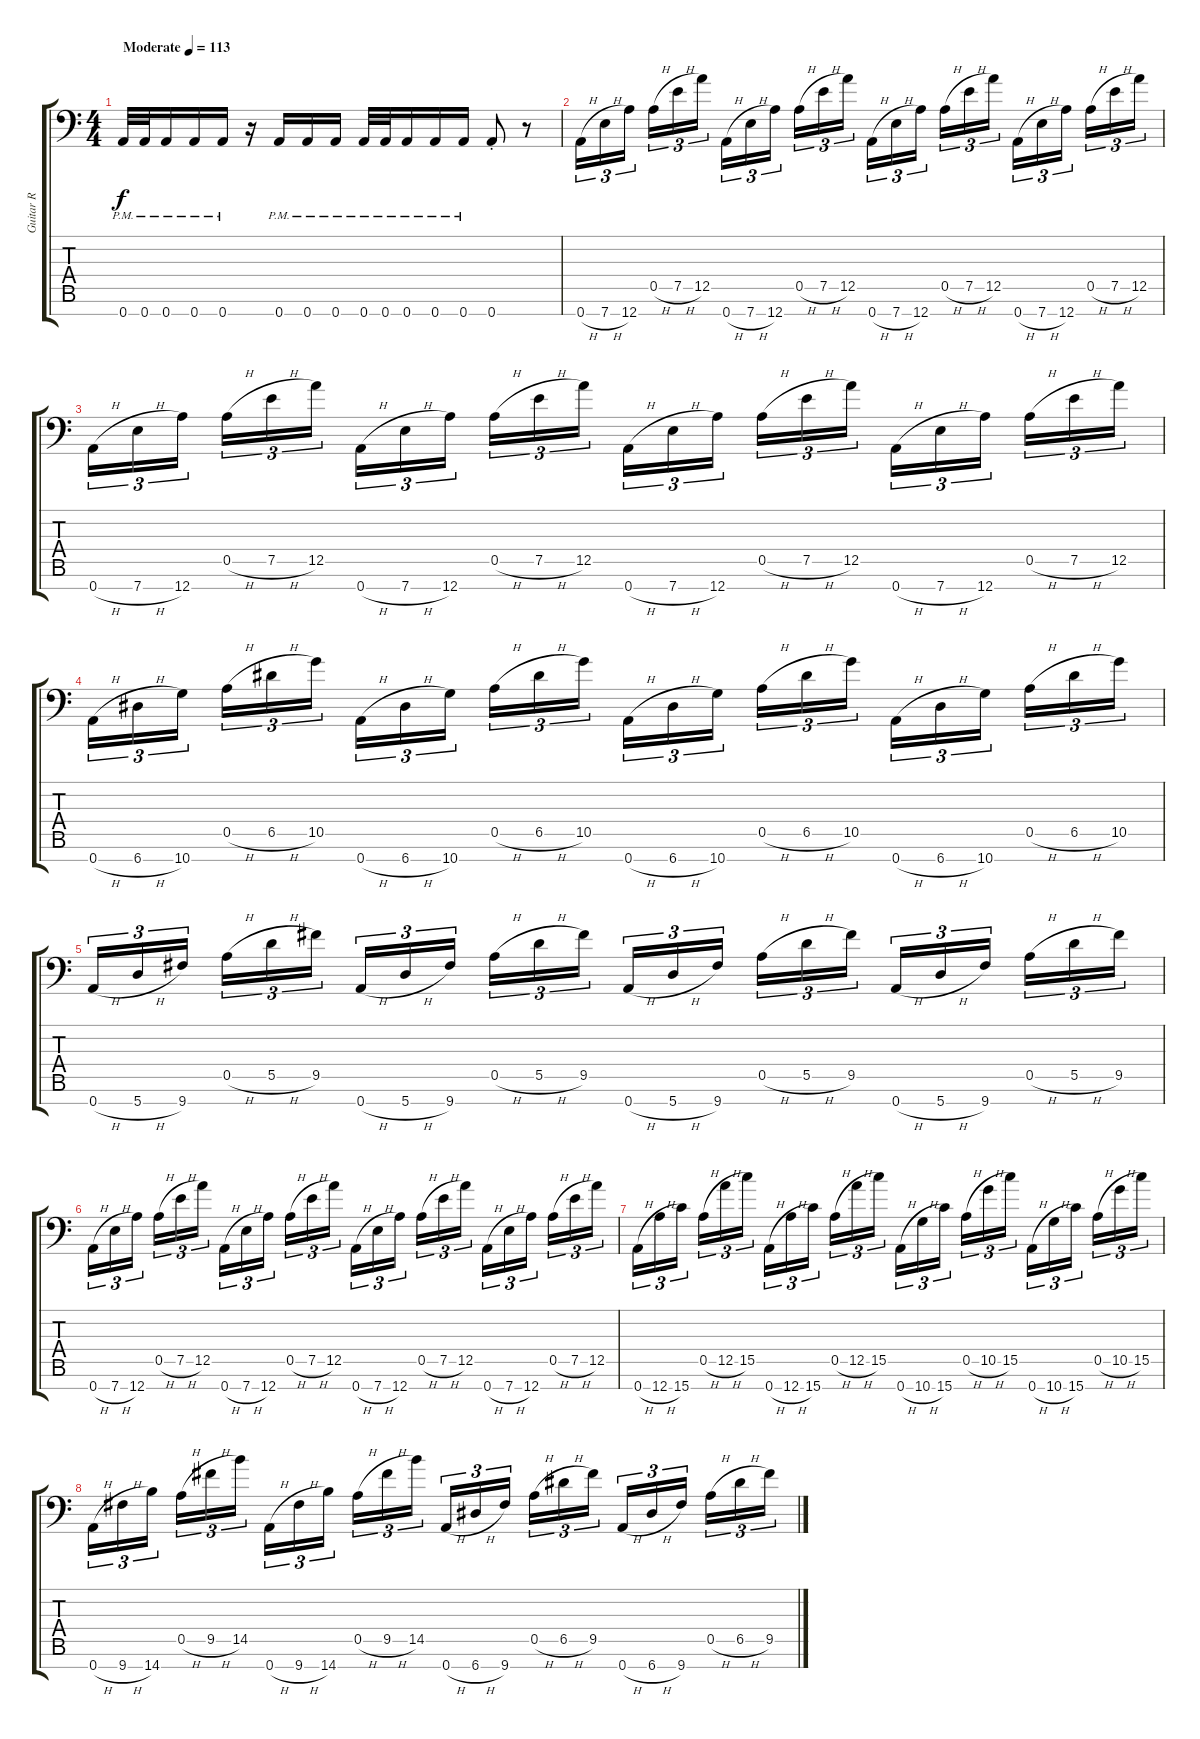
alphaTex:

\track ("Guitar R" "Guitar R") {instrument overdrivenguitar}
\staff {score tabs}
\tuning (E4 B3 G3 D3 A2 E2 A1) {hide}
\ts (4 4)
\tempo (113 "Moderate")
\clef f4
\ks c
0.7{pm}.32{dy f instrument overdrivenguitar} 0.7{pm}.32 0.7{pm}.16 0.7{pm}.16 0.7{pm}.16 r.16 0.7{pm}.16 0.7{pm}.16 0.7{pm}.16 0.7{pm}.32 0.7{pm}.32 0.7{pm}.16 0.7{pm}.16 0.7{pm}.16 0.7{st}.8 r.8 |
0.7{h}.16{tu (3 2)} 7.7{h}.16{tu (3 2)} 12.7.16{tu (3 2) beam splitsecondary} 0.5{h}.16{tu (3 2)} 7.5{h}.16{tu (3 2)} 12.5.16{tu (3 2)} 0.7{h}.16{tu (3 2)} 7.7{h}.16{tu (3 2)} 12.7.16{tu (3 2) beam splitsecondary} 0.5{h}.16{tu (3 2)} 7.5{h}.16{tu (3 2)} 12.5.16{tu (3 2)} 0.7{h}.16{tu (3 2)} 7.7{h}.16{tu (3 2)} 12.7.16{tu (3 2) beam splitsecondary} 0.5{h}.16{tu (3 2)} 7.5{h}.16{tu (3 2)} 12.5.16{tu (3 2)} 0.7{h}.16{tu (3 2)} 7.7{h}.16{tu (3 2)} 12.7.16{tu (3 2) beam splitsecondary} 0.5{h}.16{tu (3 2)} 7.5{h}.16{tu (3 2)} 12.5.16{tu (3 2)} |
0.7{h}.16{tu (3 2)} 7.7{h}.16{tu (3 2)} 12.7.16{tu (3 2) beam splitsecondary} 0.5{h}.16{tu (3 2)} 7.5{h}.16{tu (3 2)} 12.5.16{tu (3 2)} 0.7{h}.16{tu (3 2)} 7.7{h}.16{tu (3 2)} 12.7.16{tu (3 2) beam splitsecondary} 0.5{h}.16{tu (3 2)} 7.5{h}.16{tu (3 2)} 12.5.16{tu (3 2)} 0.7{h}.16{tu (3 2)} 7.7{h}.16{tu (3 2)} 12.7.16{tu (3 2) beam splitsecondary} 0.5{h}.16{tu (3 2)} 7.5{h}.16{tu (3 2)} 12.5.16{tu (3 2)} 0.7{h}.16{tu (3 2)} 7.7{h}.16{tu (3 2)} 12.7.16{tu (3 2) beam splitsecondary} 0.5{h}.16{tu (3 2)} 7.5{h}.16{tu (3 2)} 12.5.16{tu (3 2)} |
0.7{h}.16{tu (3 2)} 6.7{h}.16{tu (3 2)} 10.7.16{tu (3 2) beam splitsecondary} 0.5{h}.16{tu (3 2)} 6.5{h}.16{tu (3 2)} 10.5.16{tu (3 2)} 0.7{h}.16{tu (3 2)} 6.7{h}.16{tu (3 2)} 10.7.16{tu (3 2) beam splitsecondary} 0.5{h}.16{tu (3 2)} 6.5{h}.16{tu (3 2)} 10.5.16{tu (3 2)} 0.7{h}.16{tu (3 2)} 6.7{h}.16{tu (3 2)} 10.7.16{tu (3 2) beam splitsecondary} 0.5{h}.16{tu (3 2)} 6.5{h}.16{tu (3 2)} 10.5.16{tu (3 2)} 0.7{h}.16{tu (3 2)} 6.7{h}.16{tu (3 2)} 10.7.16{tu (3 2) beam splitsecondary} 0.5{h}.16{tu (3 2)} 6.5{h}.16{tu (3 2)} 10.5.16{tu (3 2)} |
0.7{h}.16{tu (3 2)} 5.7{h}.16{tu (3 2)} 9.7.16{tu (3 2) beam splitsecondary} 0.5{h}.16{tu (3 2)} 5.5{h}.16{tu (3 2)} 9.5.16{tu (3 2)} 0.7{h}.16{tu (3 2)} 5.7{h}.16{tu (3 2)} 9.7.16{tu (3 2) beam splitsecondary} 0.5{h}.16{tu (3 2)} 5.5{h}.16{tu (3 2)} 9.5.16{tu (3 2)} 0.7{h}.16{tu (3 2)} 5.7{h}.16{tu (3 2)} 9.7.16{tu (3 2) beam splitsecondary} 0.5{h}.16{tu (3 2)} 5.5{h}.16{tu (3 2)} 9.5.16{tu (3 2)} 0.7{h}.16{tu (3 2)} 5.7{h}.16{tu (3 2)} 9.7.16{tu (3 2) beam splitsecondary} 0.5{h}.16{tu (3 2)} 5.5{h}.16{tu (3 2)} 9.5.16{tu (3 2)} |
0.7{h}.16{tu (3 2)} 7.7{h}.16{tu (3 2)} 12.7.16{tu (3 2) beam splitsecondary} 0.5{h}.16{tu (3 2)} 7.5{h}.16{tu (3 2)} 12.5.16{tu (3 2)} 0.7{h}.16{tu (3 2)} 7.7{h}.16{tu (3 2)} 12.7.16{tu (3 2) beam splitsecondary} 0.5{h}.16{tu (3 2)} 7.5{h}.16{tu (3 2)} 12.5.16{tu (3 2)} 0.7{h}.16{tu (3 2)} 7.7{h}.16{tu (3 2)} 12.7.16{tu (3 2) beam splitsecondary} 0.5{h}.16{tu (3 2)} 7.5{h}.16{tu (3 2)} 12.5.16{tu (3 2)} 0.7{h}.16{tu (3 2)} 7.7{h}.16{tu (3 2)} 12.7.16{tu (3 2) beam splitsecondary} 0.5{h}.16{tu (3 2)} 7.5{h}.16{tu (3 2)} 12.5.16{tu (3 2)} |
0.7{h}.16{tu (3 2)} 12.7{h}.16{tu (3 2)} 15.7.16{tu (3 2) beam splitsecondary} 0.5{h}.16{tu (3 2)} 12.5{h}.16{tu (3 2)} 15.5.16{tu (3 2)} 0.7{h}.16{tu (3 2)} 12.7{h}.16{tu (3 2)} 15.7.16{tu (3 2) beam splitsecondary} 0.5{h}.16{tu (3 2)} 12.5{h}.16{tu (3 2)} 15.5.16{tu (3 2)} 0.7{h}.16{tu (3 2)} 10.7{h}.16{tu (3 2)} 15.7.16{tu (3 2) beam splitsecondary} 0.5{h}.16{tu (3 2)} 10.5{h}.16{tu (3 2)} 15.5.16{tu (3 2)} 0.7{h}.16{tu (3 2)} 10.7{h}.16{tu (3 2)} 15.7.16{tu (3 2) beam splitsecondary} 0.5{h}.16{tu (3 2)} 10.5{h}.16{tu (3 2)} 15.5.16{tu (3 2)} |
0.7{h}.16{tu (3 2)} 9.7{h}.16{tu (3 2)} 14.7.16{tu (3 2) beam splitsecondary} 0.5{h}.16{tu (3 2)} 9.5{h}.16{tu (3 2)} 14.5.16{tu (3 2)} 0.7{h}.16{tu (3 2)} 9.7{h}.16{tu (3 2)} 14.7.16{tu (3 2) beam splitsecondary} 0.5{h}.16{tu (3 2)} 9.5{h}.16{tu (3 2)} 14.5.16{tu (3 2)} 0.7{h}.16{tu (3 2)} 6.7{h}.16{tu (3 2)} 9.7.16{tu (3 2) beam splitsecondary} 0.5{h}.16{tu (3 2)} 6.5{h}.16{tu (3 2)} 9.5.16{tu (3 2)} 0.7{h}.16{tu (3 2)} 6.7{h}.16{tu (3 2)} 9.7.16{tu (3 2) beam splitsecondary} 0.5{h}.16{tu (3 2)} 6.5{h}.16{tu (3 2)} 9.5.16{tu (3 2)}
